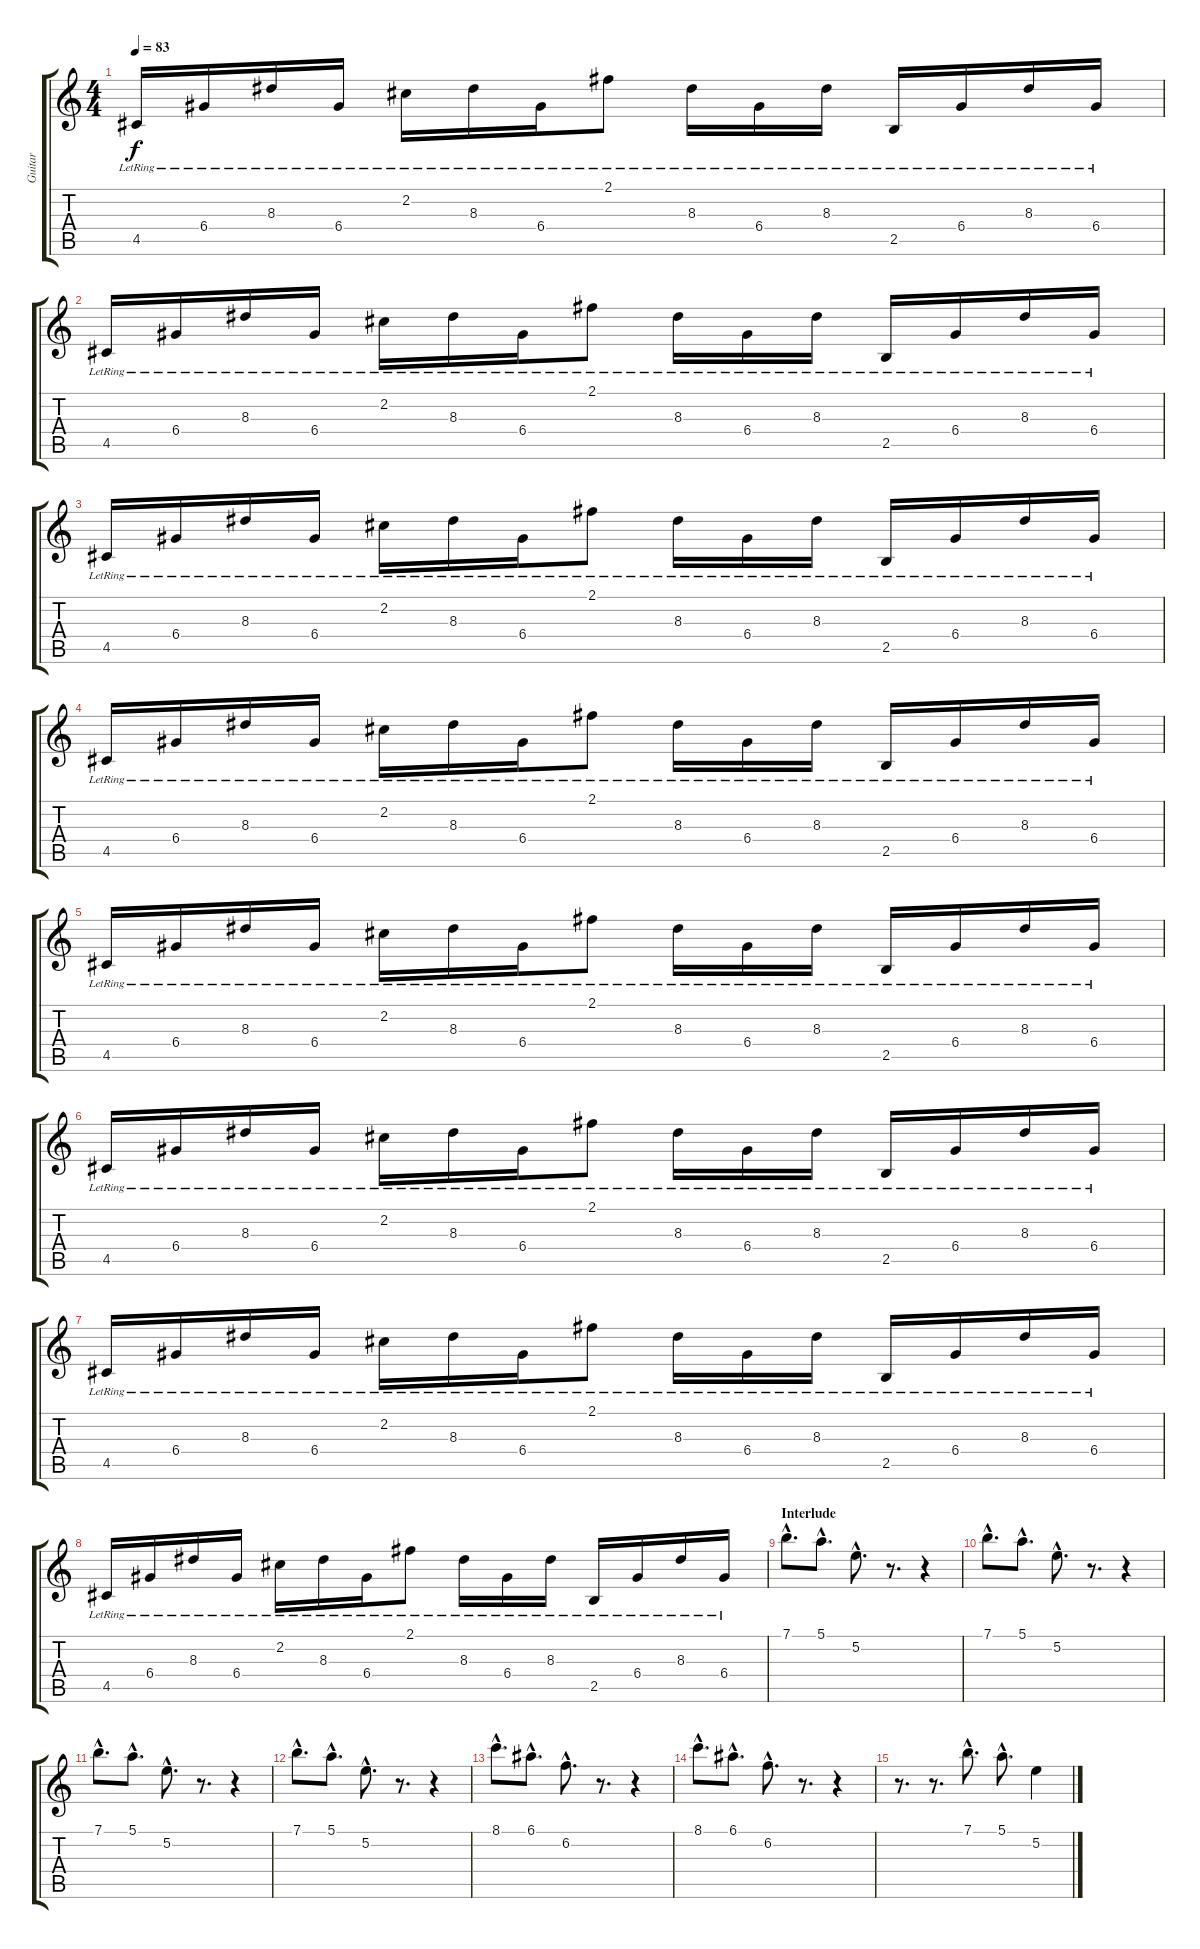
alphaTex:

\track ("Guitar" "Guitar") {instrument acousticguitarnylon}
\staff {score tabs}
\tuning (E4 B3 G3 D3 A2 E2) {hide}
\ts (4 4)
\tempo 83
\clef g2
\ks c
4.5{lr}.16{dy f} 6.4{lr}.16 8.3{lr}.16 6.4{lr}.16 2.2{lr}.16 8.3{lr}.16 6.4{lr}.16 2.1{lr}.8 8.3{lr}.16 6.4{lr}.16 8.3{lr}.16 2.5{lr}.16 6.4{lr}.16 8.3{lr}.16 6.4{lr}.16 |
4.5{lr}.16 6.4{lr}.16 8.3{lr}.16 6.4{lr}.16 2.2{lr}.16 8.3{lr}.16 6.4{lr}.16 2.1{lr}.8 8.3{lr}.16 6.4{lr}.16 8.3{lr}.16 2.5{lr}.16 6.4{lr}.16 8.3{lr}.16 6.4{lr}.16 |
4.5{lr}.16 6.4{lr}.16 8.3{lr}.16 6.4{lr}.16 2.2{lr}.16 8.3{lr}.16 6.4{lr}.16 2.1{lr}.8 8.3{lr}.16 6.4{lr}.16 8.3{lr}.16 2.5{lr}.16 6.4{lr}.16 8.3{lr}.16 6.4{lr}.16 |
4.5{lr}.16 6.4{lr}.16 8.3{lr}.16 6.4{lr}.16 2.2{lr}.16 8.3{lr}.16 6.4{lr}.16 2.1{lr}.8 8.3{lr}.16 6.4{lr}.16 8.3{lr}.16 2.5{lr}.16 6.4{lr}.16 8.3{lr}.16 6.4{lr}.16 |
4.5{lr}.16 6.4{lr}.16 8.3{lr}.16 6.4{lr}.16 2.2{lr}.16 8.3{lr}.16 6.4{lr}.16 2.1{lr}.8 8.3{lr}.16 6.4{lr}.16 8.3{lr}.16 2.5{lr}.16 6.4{lr}.16 8.3{lr}.16 6.4{lr}.16 |
4.5{lr}.16 6.4{lr}.16 8.3{lr}.16 6.4{lr}.16 2.2{lr}.16 8.3{lr}.16 6.4{lr}.16 2.1{lr}.8 8.3{lr}.16 6.4{lr}.16 8.3{lr}.16 2.5{lr}.16 6.4{lr}.16 8.3{lr}.16 6.4{lr}.16 |
4.5{lr}.16 6.4{lr}.16 8.3{lr}.16 6.4{lr}.16 2.2{lr}.16 8.3{lr}.16 6.4{lr}.16 2.1{lr}.8 8.3{lr}.16 6.4{lr}.16 8.3{lr}.16 2.5{lr}.16 6.4{lr}.16 8.3{lr}.16 6.4{lr}.16 |
4.5{lr}.16 6.4{lr}.16 8.3{lr}.16 6.4{lr}.16 2.2{lr}.16 8.3{lr}.16 6.4{lr}.16 2.1{lr}.8 8.3{lr}.16 6.4{lr}.16 8.3{lr}.16 2.5{lr}.16 6.4{lr}.16 8.3{lr}.16 6.4{lr}.16 |
\section ("" "Interlude")
7.1{hac}.8{d volume 14 instrument electricguitarjazz} 5.1{hac}.8{d} 5.2{hac}.8{d} r.8{d} r.4 |
7.1{hac}.8{d volume 14 instrument electricguitarjazz} 5.1{hac}.8{d} 5.2{hac}.8{d} r.8{d} r.4 |
7.1{hac}.8{d volume 14 instrument electricguitarjazz} 5.1{hac}.8{d} 5.2{hac}.8{d} r.8{d} r.4 |
7.1{hac}.8{d volume 14 instrument electricguitarjazz} 5.1{hac}.8{d} 5.2{hac}.8{d} r.8{d} r.4 |
8.1{hac}.8{d volume 14 instrument electricguitarjazz} 6.1{hac}.8{d} 6.2{hac}.8{d} r.8{d} r.4 |
8.1{hac}.8{d volume 14 instrument electricguitarjazz} 6.1{hac}.8{d} 6.2{hac}.8{d} r.8{d} r.4 |
r.8{d instrument electricguitarjazz} r.8{d} 7.1{hac}.8{d} 5.1{hac}.8{d} 5.2.4
